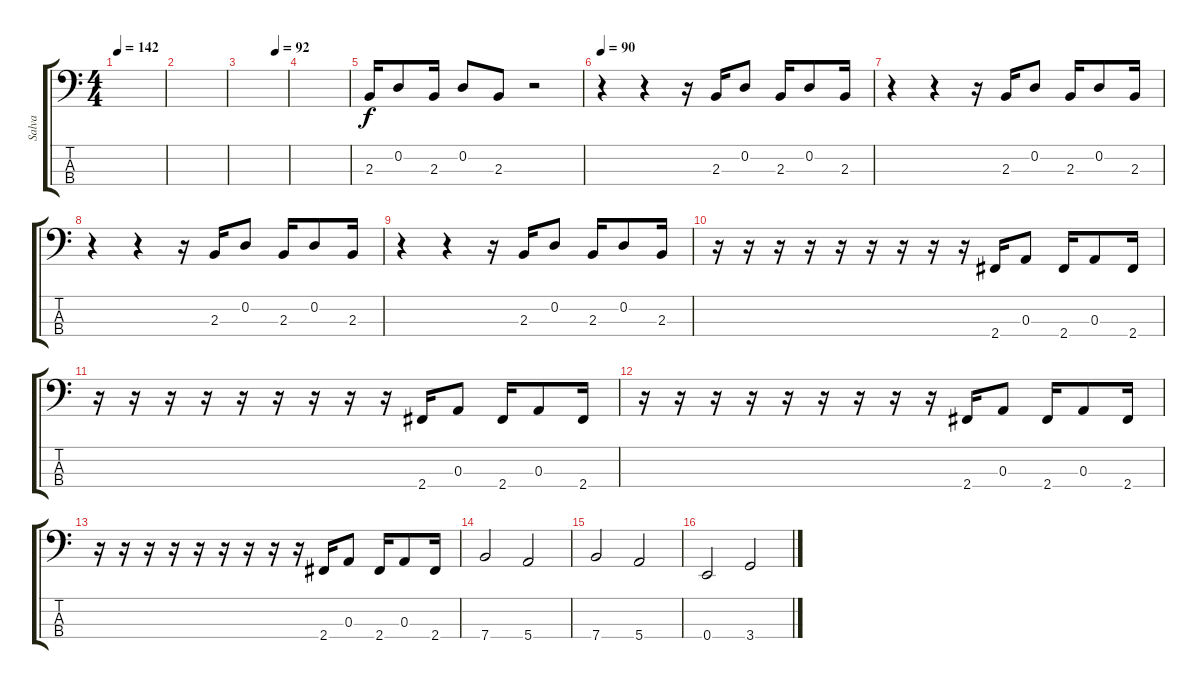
\track ("Salva" "Salva") {instrument electricbassfinger}
\staff {score tabs}
\tuning (G2 D2 A1 E1) {hide}
\ts (4 4)
\tempo 142
\clef f4
\ks c
|
|
\tempo (92 0.75)
|
|
2.3.16{volume 16} 0.2.8 2.3.16 0.2.8 2.3.8 r.2 |
\tempo 90
r.4 r.4 r.16 2.3.16 0.2.8 2.3.16 0.2.8 2.3.16 |
r.4 r.4 r.16 2.3.16 0.2.8 2.3.16 0.2.8 2.3.16 |
r.4 r.4 r.16 2.3.16 0.2.8 2.3.16 0.2.8 2.3.16 |
r.4 r.4 r.16 2.3.16 0.2.8 2.3.16 0.2.8 2.3.16 |
r.16 r.16 r.16 r.16 r.16 r.16 r.16 r.16 r.16 2.4.16 0.3.8 2.4.16 0.3.8 2.4.16 |
r.16 r.16 r.16 r.16 r.16 r.16 r.16 r.16 r.16 2.4.16 0.3.8 2.4.16 0.3.8 2.4.16 |
r.16 r.16 r.16 r.16 r.16 r.16 r.16 r.16 r.16 2.4.16 0.3.8 2.4.16 0.3.8 2.4.16 |
r.16 r.16 r.16 r.16 r.16 r.16 r.16 r.16 r.16 2.4.16 0.3.8 2.4.16 0.3.8 2.4.16 |
7.4.2 5.4.2 |
7.4.2 5.4.2 |
0.4.2 3.4.2
